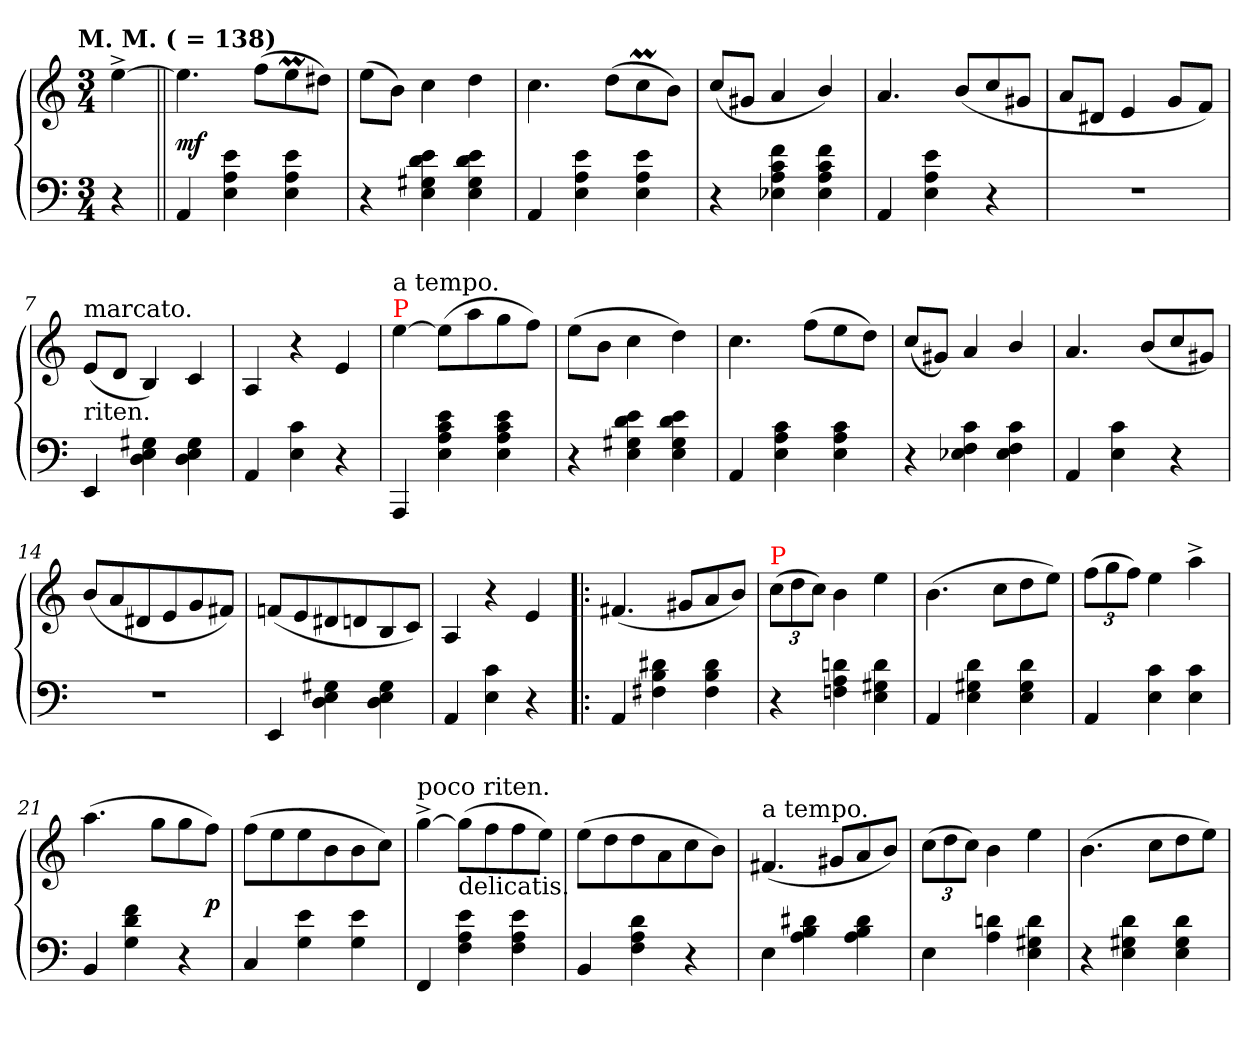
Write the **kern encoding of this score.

**kern	**kern	**dynam
*part1	*part1	*part1
*staff2	*staff1	*staff1/2
*clefF4	*clefG2	*
*k[]	*k[]	*
!!LO:TX:omd:t=M. M. (&nbsp;=&nbsp;138)
*M3/4	*M3/4	*
*MM138	*MM138	*
=	=	=
4r	[4ee^<	.
=1||	=1||	=1||
4AA	4.ee]	mf
4e 4A 4E	.	.
.	(>8ffL	.
4e 4A 4E	8eem	.
.	8dd#XJ)	.
=2	=2	=2
4r	(>8eeL	.
.	8bJ)	.
4e 4d 4G#X 4E	4cc	.
4e 4d 4G# 4E	4dd	.
=3	=3	=3
4AA	4.cc	.
4e 4A 4E	.	.
.	(>8ddL	.
4e 4A 4E	8ccM	.
.	8bJ)	.
=4	=4	=4
4r	(<8ccL	.
.	8g#XJ	.
4f 4c 4A 4E-X	4a	.
4f 4c 4A 4E-	4b/)	.
=5	=5	=5
4AA	4.a	.
4e 4A 4E	.	.
.	(<8bL	.
4r	8cc	.
.	8g#XJ	.
=6	=6	=6
2.r	8aL	.
.	8d#XJ	.
.	4e	.
.	8gL	.
.	8fJ)	.
=7	=7	=7
!	!LO:TX:a:t=marcato.	!
!	!LO:TX:b:t=riten.	!
4EE	(<8eL	.
.	8dJ	.
4G#X 4E 4D	4B)	.
4G# 4E 4D	4c	.
=8	=8	=8
4AA	4A	.
4c 4E	4r	.
4r	4e	.
=9	=9	=9
!	!LO:TX:a:t=a tempo.	!
!	!LO:TX:a:color=red:t=P	!
4AAA	[4ee	.
4e 4c 4A 4E	(>8eeL]	.
.	8aa	.
4e 4c 4A 4E	8gg	.
.	8ffJ)	.
=10	=10	=10
4r	(>8eeL	.
.	8bJ	.
4e 4d 4G#X 4E	4cc	.
4e 4d 4G# 4E	4dd)	.
=11	=11	=11
4AA	4.cc	.
4c 4A 4E	.	.
.	(>8ffL	.
4c 4A 4E	8ee	.
.	8ddJ)	.
=12	=12	=12
4r	(<8ccL	.
.	8g#XJ)	.
4c 4F 4E-X	4a	.
4c 4F 4E-	4b/	.
=13	=13	=13
4AA	4.a	.
4c 4E	.	.
.	(<8bL	.
4r	8cc	.
.	8g#XJ)	.
=14	=14	=14
2.r	(<8bL	.
.	8a	.
.	8d#X	.
.	8e	.
.	8g	.
.	8f#XJ)	.
=15	=15	=15
4EE	(<8fnL	.
.	8e	.
4G#X 4E 4D	8d#X	.
.	8dn	.
4G# 4E 4D	8B	.
.	8cJ)	.
=16	=16	=16
4AA	4A	.
4c 4E	4r	.
4r	4e	.
=17!|:	=17!|:	=17!|:
4AA	(<4.f#X	.
4d#X 4B 4F#X	.	.
.	8g#XL	.
4d# 4B 4F#	8a	.
.	8bJ)	.
=18	=18	=18
*	*Xbrackettup	*
!	!LO:TX:a:color=red:t=P	!
4r	(>12ccL	.
.	12dd	.
.	12ccJ)	.
4dn 4A 4Fn	4b	.
4d 4G#X 4E	4ee	.
=19	=19	=19
4AA	(>4.b	.
4d 4G#X 4E	.	.
.	8ccL	.
4d 4G# 4E	8dd	.
.	8eeJ)	.
=20	=20	=20
4AA	(>12ffL	.
.	12gg	.
.	12ffJ)	.
4c 4E	4ee	.
4c 4E	4aa^<	.
=21	=21	=21
4BB	(>4.aa	.
4f 4d 4G	.	.
.	8ggL	.
4r	8gg	.
.	8ffJ)	p
=22	=22	=22
4C	(>8ffL	.
.	8ee	.
4e 4G	8ee	.
.	8b	.
4e 4G	8b	.
.	8ccJ)	.
=23	=23	=23
!	!LO:TX:a:t=poco riten.	!
4FF	[4gg^<	.
!	!LO:TX:b:t=delicatis.	!
4e 4A 4F	(>8ggL]	.
.	8ff	.
4e 4A 4F	8ff	.
.	8eeJ)	.
=24	=24	=24
4BB	(>8eeL	.
.	8dd	.
4d 4A 4F	8dd	.
.	8a	.
4r	8cc	.
.	8bJ)	.
=25	=25	=25
!	!LO:TX:a:t=a tempo.	!
4E	(<4.f#X	.
4d#X 4B 4A	.	.
.	8g#XL	.
4d# 4B 4A	8a	.
.	8bJ)	.
=26	=26	=26
4E	(>12ccL	.
.	12dd	.
.	12ccJ)	.
4dn 4A	4b	.
4d 4G#X 4E	4ee	.
=27	=27	=27
4r	(>4.b	.
4d 4G#X 4E	.	.
.	8ccL	.
4d 4G# 4E	8dd	.
.	8eeJ)	.
=	=	=
*-	*-	*-
